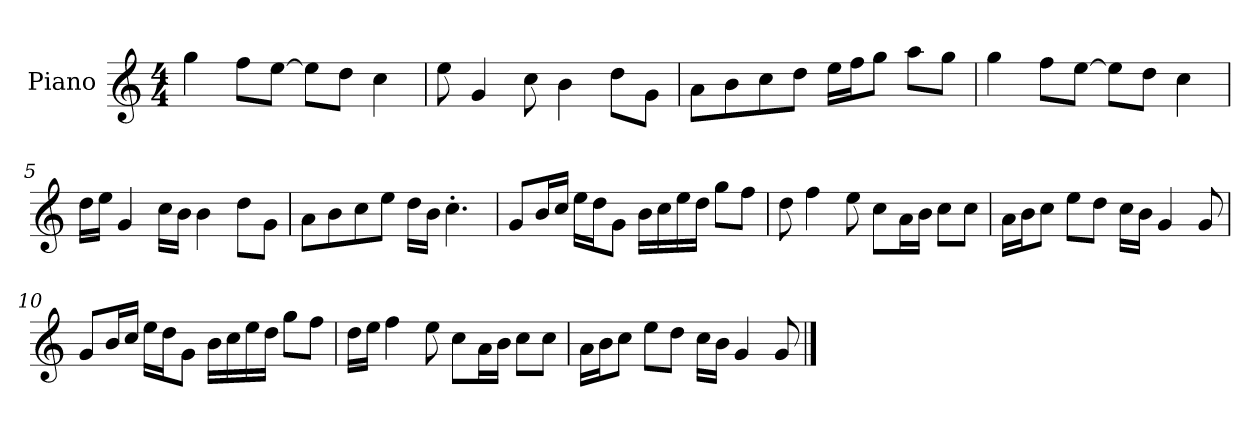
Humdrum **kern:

**kern
*part1
*staff1
*I"Piano
*I'P-no
*clefG2
*k[]
*M4/4
*MM90
=1
4gg\
8ff\L
[8ee\J
8ee\L]
8dd\J
4cc\
=2
8ee\
4g/
8cc\
4b\
8dd\L
8g\J
=3
8a\L
8b\
8cc\
8dd\J
16ee\LL
16ff\J
8gg\J
8aa\L
8gg\J
=4
4gg\
8ff\L
[8ee\J
8ee\L]
8dd\J
4cc\
=5
16dd\LL
16ee\JJ
4g/
16cc\LL
16b\JJ
4b\
8dd\L
8g\J
!!LO:LB:g=z
=6
8a\L
8b\
8cc\
8ee\J
16dd\LL
16b\JJ
4.cc'\
=7
8g/L
16b/L
16cc/JJ
16ee\LL
16dd\J
8g\J
16b\LL
16cc\
16ee\
16dd\JJ
8gg\L
8ff\J
=8
8dd\
4ff\
8ee\
8cc\L
16a\L
16b\JJ
8cc\L
8cc\J
=9
16a\LL
16b\J
8cc\J
8ee\L
8dd\J
16cc\LL
16b\JJ
4g/
8g/
!!LO:LB:g=z
=10
8g/L
16b/L
16cc/JJ
16ee\LL
16dd\J
8g\J
16b\LL
16cc\
16ee\
16dd\JJ
8gg\L
8ff\J
=11
16dd\LL
16ee\JJ
4ff\
8ee\
8cc\L
16a\L
16b\JJ
8cc\L
8cc\J
=12
16a\LL
16b\J
8cc\J
8ee\L
8dd\J
16cc\LL
16b\JJ
4g/
8g/
==
*-
